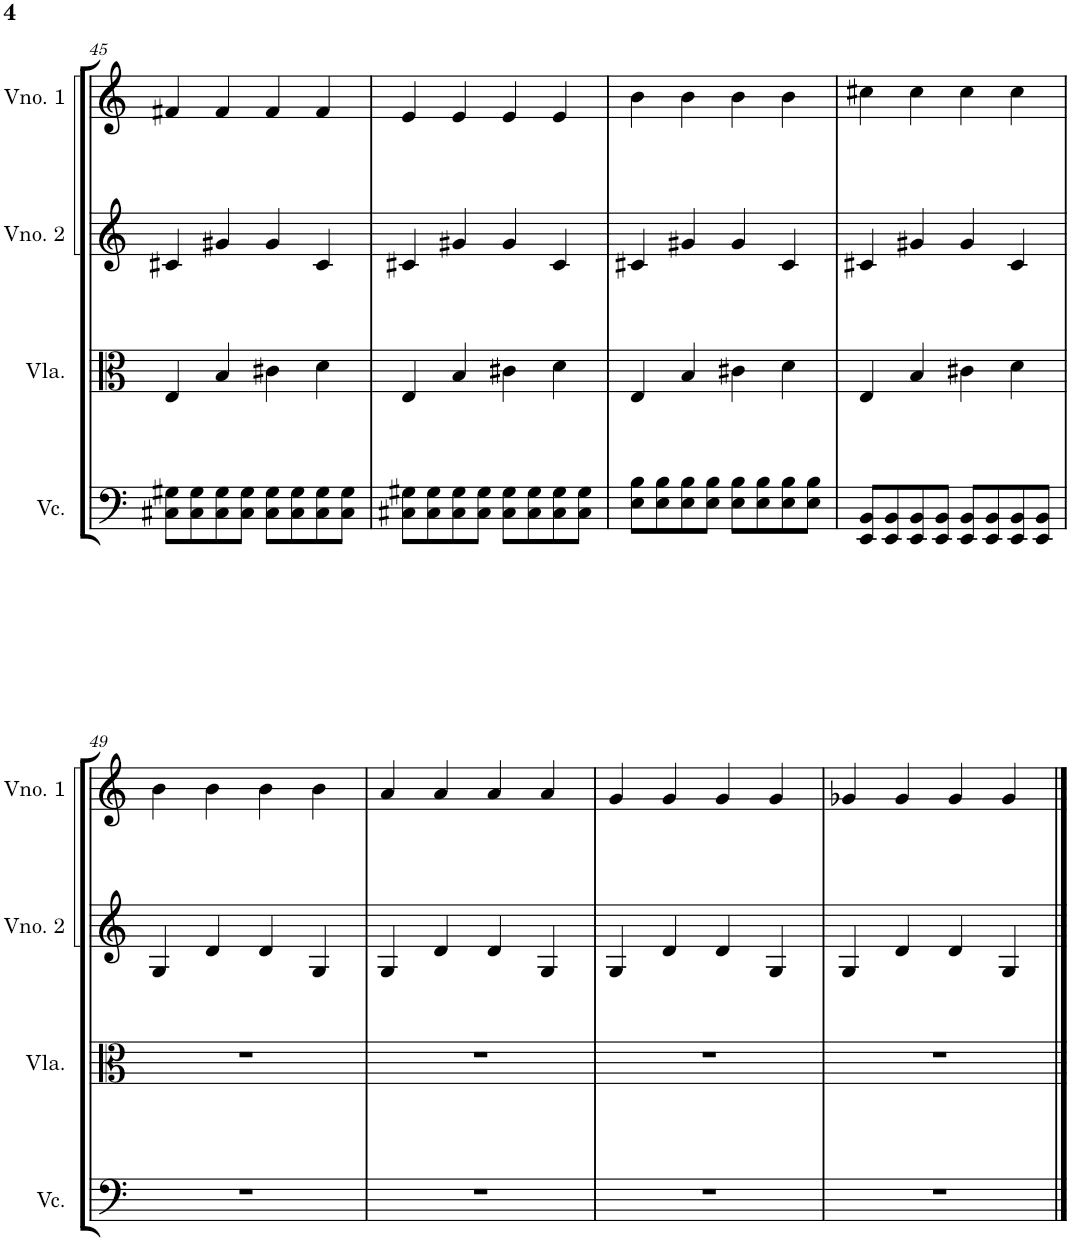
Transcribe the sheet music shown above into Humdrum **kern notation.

**kern	**kern	**kern	**kern
*part4	*part3	*part2	*part1
*staff4	*staff3	*staff2	*staff1
*I"Violoncelo	*I"Viola	*I"Violino 2	*I"Violino 1
*I'Vc.	*I'Vla.	*I'Vno. 2	*I'Vno. 1
!!LO:PB:g=z
*clefF4	*clefC3	*clefG2	*clefG2
*k[]	*k[]	*k[]	*k[]
*M4/4	*M4/4	*M4/4	*M4/4
=45	=45	=45	=45
8C#X\ 8G#X\L	4E/	4c#X/	4f#X/
8C#\ 8G#\	.	.	.
8C#\ 8G#\	4B/	4g#X/	4f#/
8C#\ 8G#\J	.	.	.
8C#\ 8G#\L	4c#X\	4g#/	4f#/
8C#\ 8G#\	.	.	.
8C#\ 8G#\	4d\	4c#/	4f#/
8C#\ 8G#\J	.	.	.
=46	=46	=46	=46
8C#X\ 8G#X\L	4E/	4c#X/	4e/
8C#\ 8G#\	.	.	.
8C#\ 8G#\	4B/	4g#X/	4e/
8C#\ 8G#\J	.	.	.
8C#\ 8G#\L	4c#X\	4g#/	4e/
8C#\ 8G#\	.	.	.
8C#\ 8G#\	4d\	4c#/	4e/
8C#\ 8G#\J	.	.	.
=47	=47	=47	=47
8E\ 8B\L	4E/	4c#X/	4b\
8E\ 8B\	.	.	.
8E\ 8B\	4B/	4g#X/	4b\
8E\ 8B\J	.	.	.
8E\ 8B\L	4c#X\	4g#/	4b\
8E\ 8B\	.	.	.
8E\ 8B\	4d\	4c#/	4b\
8E\ 8B\J	.	.	.
=48	=48	=48	=48
8EE/ 8BB/L	4E/	4c#X/	4cc#X\
8EE/ 8BB/	.	.	.
8EE/ 8BB/	4B/	4g#X/	4cc#\
8EE/ 8BB/J	.	.	.
8EE/ 8BB/L	4c#X\	4g#/	4cc#\
8EE/ 8BB/	.	.	.
8EE/ 8BB/	4d\	4c#/	4cc#\
8EE/ 8BB/J	.	.	.
!!LO:LB:g=z
=49	=49	=49	=49
1r	1r	4G/	4b\
.	.	4d/	4b\
.	.	4d/	4b\
.	.	4G/	4b\
=50	=50	=50	=50
1r	1r	4G/	4a/
.	.	4d/	4a/
.	.	4d/	4a/
.	.	4G/	4a/
=51	=51	=51	=51
1r	1r	4G/	4g/
.	.	4d/	4g/
.	.	4d/	4g/
.	.	4G/	4g/
=52	=52	=52	=52
1r	1r	4G/	4g-X/
.	.	4d/	4g-/
.	.	4d/	4g-/
.	.	4G/	4g-/
==	==	==	==
*-	*-	*-	*-
